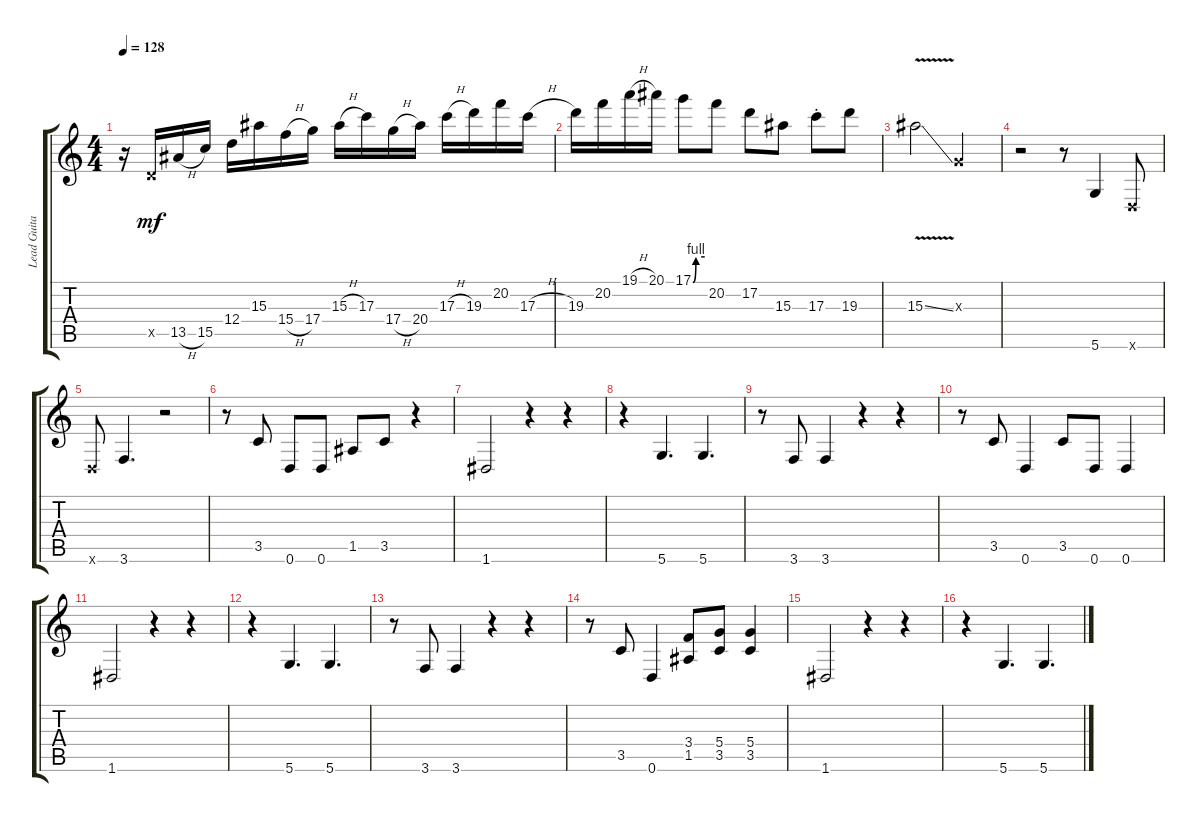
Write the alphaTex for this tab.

\track ("Lead Guitar" "Lead Guita") {instrument distortionguitar}
\staff {score tabs}
\tuning (D4 A3 G3 D3 A2 D2) {hide}
\ts (4 4)
\tempo 128
\clef g2
\ks c
r.16{dy mf} 5.5{x}.16 13.5{h}.16 15.5.16 12.4.16 15.3.16 15.4{h}.16 17.4.16 15.3{h}.16 17.3.16 17.4{h}.16 20.4.16 17.3{h}.16 19.3.16 20.2.16 17.3{h}.16 |
19.3.16 20.2.16 19.1{h}.16 20.1.16 17.1{be (custom 0 0 0 0 15 4 60 4)}.8 20.2.8 17.2.8 15.3.8 17.3{st}.8 19.3.8 |
15.3{v ss}.2 0.3{x}.2 |
r.2 r.8 5.6.4 0.6{x}.8 |
0.6{x}.8 3.6.4{d} r.2 |
r.8 3.5.8 0.6.8 0.6.8 1.5.8 3.5.8 r.4 |
1.6.2 r.4 r.4 |
r.4 5.6.4{d} 5.6.4{d} |
r.8 3.6.8 3.6.4 r.4 r.4 |
r.8 3.5.8 0.6.4 3.5.8 0.6.8 0.6.4 |
1.6.2 r.4 r.4 |
r.4 5.6.4{d} 5.6.4{d} |
r.8 3.6.8 3.6.4 r.4 r.4 |
r.8 3.5.8 0.6.4 (3.4 1.5).8 (5.4 3.5).8 (5.4 3.5).4 |
1.6.2 r.4 r.4 |
r.4 5.6.4{d} 5.6.4{d}
